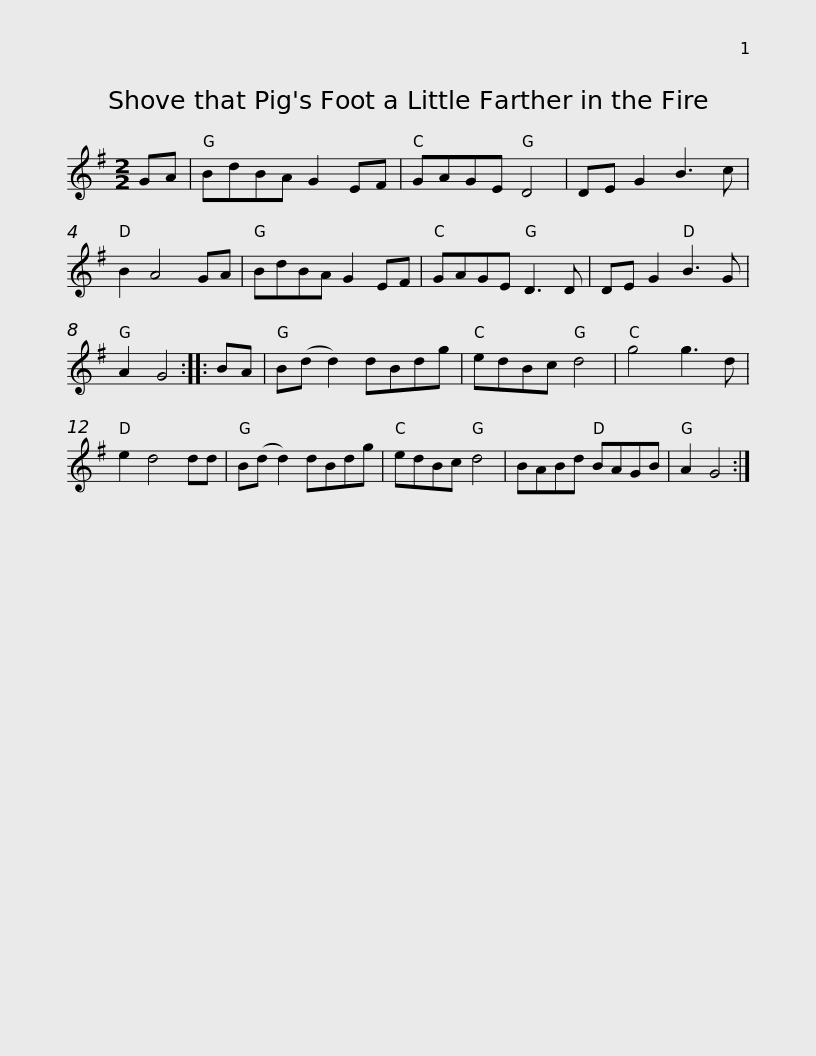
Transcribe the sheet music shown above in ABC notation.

X:1
L:1/8
M:2/2
I:linebreak $
K:G
V:1 treble
V:1
 GA | BdBA G2 EF | GAGE D4 | DE G2 B3 c | B2 A4 GA | %5
 BdBA G2 EF | GAGE D3 D |$ DE G2 B3 G | A2 G4 :: BA | %10
 B(d d2) dBdg | edBc d4 | g4 g3 d | e2 d4 dd | B(d d2) dBdg |$ %15
 edBc d4 | BABd BAGB | A2 G4 :| %18
